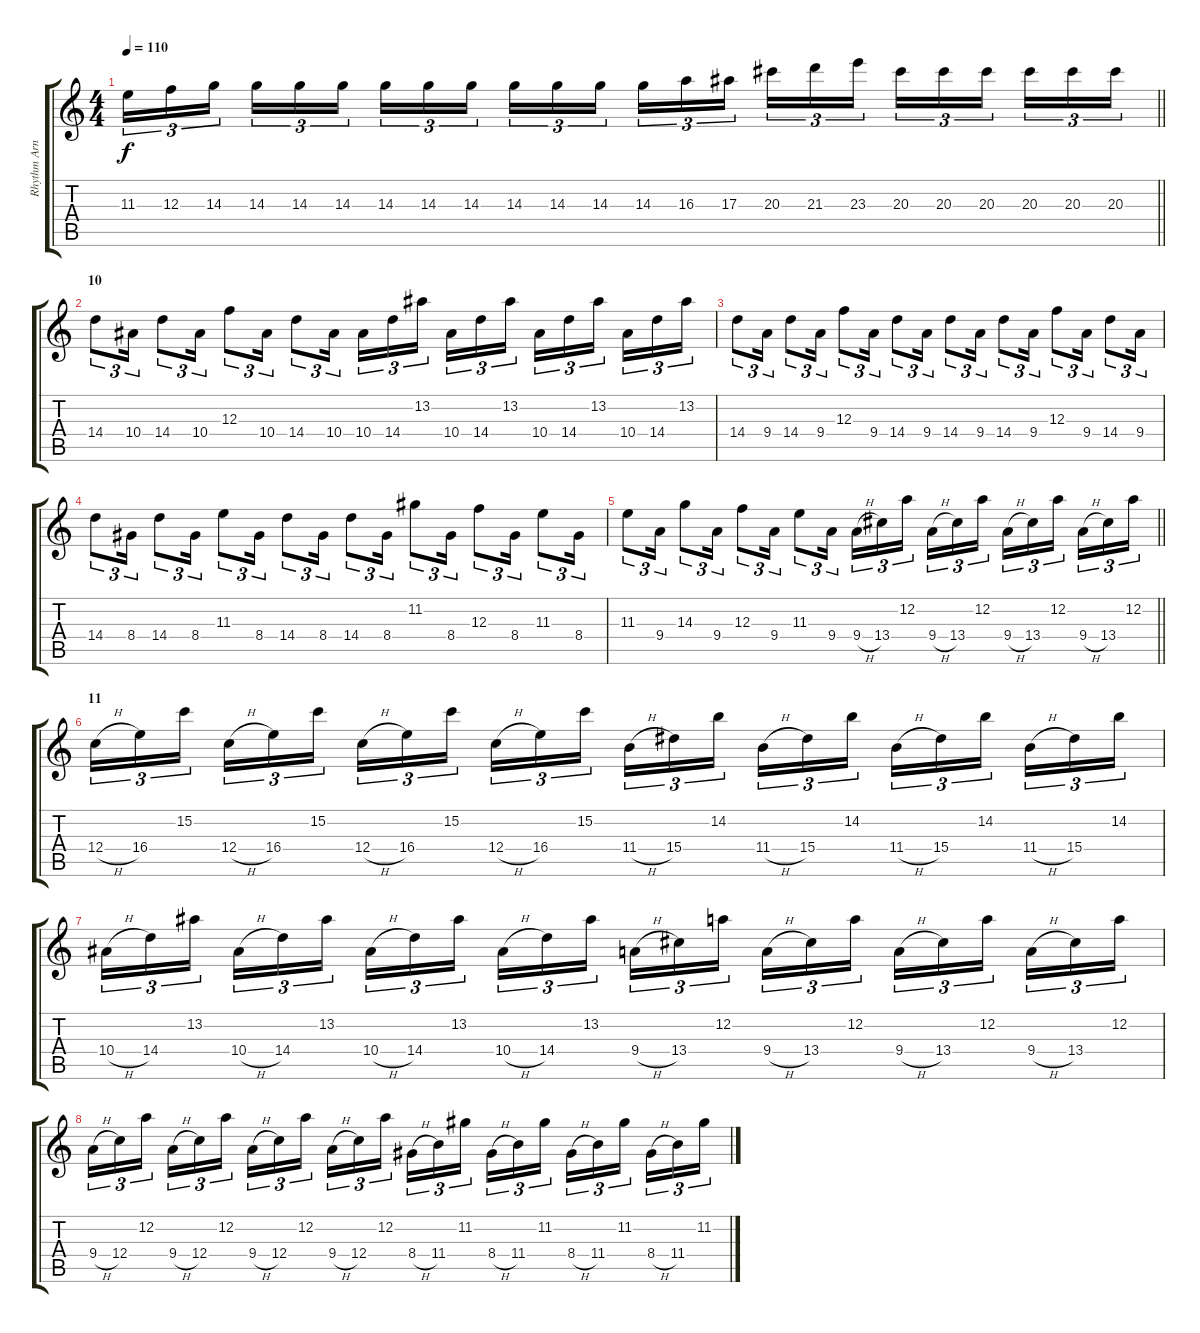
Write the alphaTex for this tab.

\track ("Rhythm Arnaud Pontacq" "Rhythm Arn") {instrument distortionguitar}
\staff {score tabs}
\tuning (D4 A3 F3 C3 G2 D2) {hide}
\ts (4 4)
\tempo 110
\clef g2
\barLineRight lightlight
\ks c
11.3.16{tu (3 2) dy f} 12.3.16{tu (3 2)} 14.3.16{tu (3 2) beam splitsecondary} 14.3.16{tu (3 2)} 14.3.16{tu (3 2)} 14.3.16{tu (3 2)} 14.3.16{tu (3 2)} 14.3.16{tu (3 2)} 14.3.16{tu (3 2) beam splitsecondary} 14.3.16{tu (3 2)} 14.3.16{tu (3 2)} 14.3.16{tu (3 2)} 14.3.16{tu (3 2)} 16.3.16{tu (3 2)} 17.3.16{tu (3 2) beam splitsecondary} 20.3.16{tu (3 2)} 21.3.16{tu (3 2)} 23.3.16{tu (3 2)} 20.3.16{tu (3 2)} 20.3.16{tu (3 2)} 20.3.16{tu (3 2) beam splitsecondary} 20.3.16{tu (3 2)} 20.3.16{tu (3 2)} 20.3.16{tu (3 2)} |
\section ("" "10")
14.4.8{tu (3 2)} 10.4.16{tu (3 2)} 14.4.8{tu (3 2)} 10.4.16{tu (3 2)} 12.3.8{tu (3 2)} 10.4.16{tu (3 2)} 14.4.8{tu (3 2)} 10.4.16{tu (3 2)} 10.4.16{tu (3 2)} 14.4.16{tu (3 2)} 13.2.16{tu (3 2) beam splitsecondary} 10.4.16{tu (3 2)} 14.4.16{tu (3 2)} 13.2.16{tu (3 2)} 10.4.16{tu (3 2)} 14.4.16{tu (3 2)} 13.2.16{tu (3 2) beam splitsecondary} 10.4.16{tu (3 2)} 14.4.16{tu (3 2)} 13.2.16{tu (3 2)} |
14.4.8{tu (3 2)} 9.4.16{tu (3 2)} 14.4.8{tu (3 2)} 9.4.16{tu (3 2)} 12.3.8{tu (3 2)} 9.4.16{tu (3 2)} 14.4.8{tu (3 2)} 9.4.16{tu (3 2)} 14.4.8{tu (3 2)} 9.4.16{tu (3 2)} 14.4.8{tu (3 2)} 9.4.16{tu (3 2)} 12.3.8{tu (3 2)} 9.4.16{tu (3 2)} 14.4.8{tu (3 2)} 9.4.16{tu (3 2)} |
14.4.8{tu (3 2)} 8.4.16{tu (3 2)} 14.4.8{tu (3 2)} 8.4.16{tu (3 2)} 11.3.8{tu (3 2)} 8.4.16{tu (3 2)} 14.4.8{tu (3 2)} 8.4.16{tu (3 2)} 14.4.8{tu (3 2)} 8.4.16{tu (3 2)} 11.2.8{tu (3 2)} 8.4.16{tu (3 2)} 12.3.8{tu (3 2)} 8.4.16{tu (3 2)} 11.3.8{tu (3 2)} 8.4.16{tu (3 2)} |
\barLineRight lightlight
11.3.8{tu (3 2)} 9.4.16{tu (3 2)} 14.3.8{tu (3 2)} 9.4.16{tu (3 2)} 12.3.8{tu (3 2)} 9.4.16{tu (3 2)} 11.3.8{tu (3 2)} 9.4.16{tu (3 2)} 9.4{h}.16{tu (3 2)} 13.4.16{tu (3 2)} 12.2.16{tu (3 2) beam splitsecondary} 9.4{h}.16{tu (3 2)} 13.4.16{tu (3 2)} 12.2.16{tu (3 2)} 9.4{h}.16{tu (3 2)} 13.4.16{tu (3 2)} 12.2.16{tu (3 2) beam splitsecondary} 9.4{h}.16{tu (3 2)} 13.4.16{tu (3 2)} 12.2.16{tu (3 2)} |
\section ("" "11")
12.4{h}.16{tu (3 2)} 16.4.16{tu (3 2)} 15.2.16{tu (3 2) beam splitsecondary} 12.4{h}.16{tu (3 2)} 16.4.16{tu (3 2)} 15.2.16{tu (3 2)} 12.4{h}.16{tu (3 2)} 16.4.16{tu (3 2)} 15.2.16{tu (3 2) beam splitsecondary} 12.4{h}.16{tu (3 2)} 16.4.16{tu (3 2)} 15.2.16{tu (3 2)} 11.4{h}.16{tu (3 2)} 15.4.16{tu (3 2)} 14.2.16{tu (3 2) beam splitsecondary} 11.4{h}.16{tu (3 2)} 15.4.16{tu (3 2)} 14.2.16{tu (3 2)} 11.4{h}.16{tu (3 2)} 15.4.16{tu (3 2)} 14.2.16{tu (3 2) beam splitsecondary} 11.4{h}.16{tu (3 2)} 15.4.16{tu (3 2)} 14.2.16{tu (3 2)} |
10.4{h}.16{tu (3 2)} 14.4.16{tu (3 2)} 13.2.16{tu (3 2) beam splitsecondary} 10.4{h}.16{tu (3 2)} 14.4.16{tu (3 2)} 13.2.16{tu (3 2)} 10.4{h}.16{tu (3 2)} 14.4.16{tu (3 2)} 13.2.16{tu (3 2) beam splitsecondary} 10.4{h}.16{tu (3 2)} 14.4.16{tu (3 2)} 13.2.16{tu (3 2)} 9.4{h}.16{tu (3 2)} 13.4.16{tu (3 2)} 12.2.16{tu (3 2) beam splitsecondary} 9.4{h}.16{tu (3 2)} 13.4.16{tu (3 2)} 12.2.16{tu (3 2)} 9.4{h}.16{tu (3 2)} 13.4.16{tu (3 2)} 12.2.16{tu (3 2) beam splitsecondary} 9.4{h}.16{tu (3 2)} 13.4.16{tu (3 2)} 12.2.16{tu (3 2)} |
9.4{h}.16{tu (3 2)} 12.4.16{tu (3 2)} 12.2.16{tu (3 2) beam splitsecondary} 9.4{h}.16{tu (3 2)} 12.4.16{tu (3 2)} 12.2.16{tu (3 2)} 9.4{h}.16{tu (3 2)} 12.4.16{tu (3 2)} 12.2.16{tu (3 2) beam splitsecondary} 9.4{h}.16{tu (3 2)} 12.4.16{tu (3 2)} 12.2.16{tu (3 2)} 8.4{h}.16{tu (3 2)} 11.4.16{tu (3 2)} 11.2.16{tu (3 2) beam splitsecondary} 8.4{h}.16{tu (3 2)} 11.4.16{tu (3 2)} 11.2.16{tu (3 2)} 8.4{h}.16{tu (3 2)} 11.4.16{tu (3 2)} 11.2.16{tu (3 2) beam splitsecondary} 8.4{h}.16{tu (3 2)} 11.4.16{tu (3 2)} 11.2.16{tu (3 2)}
